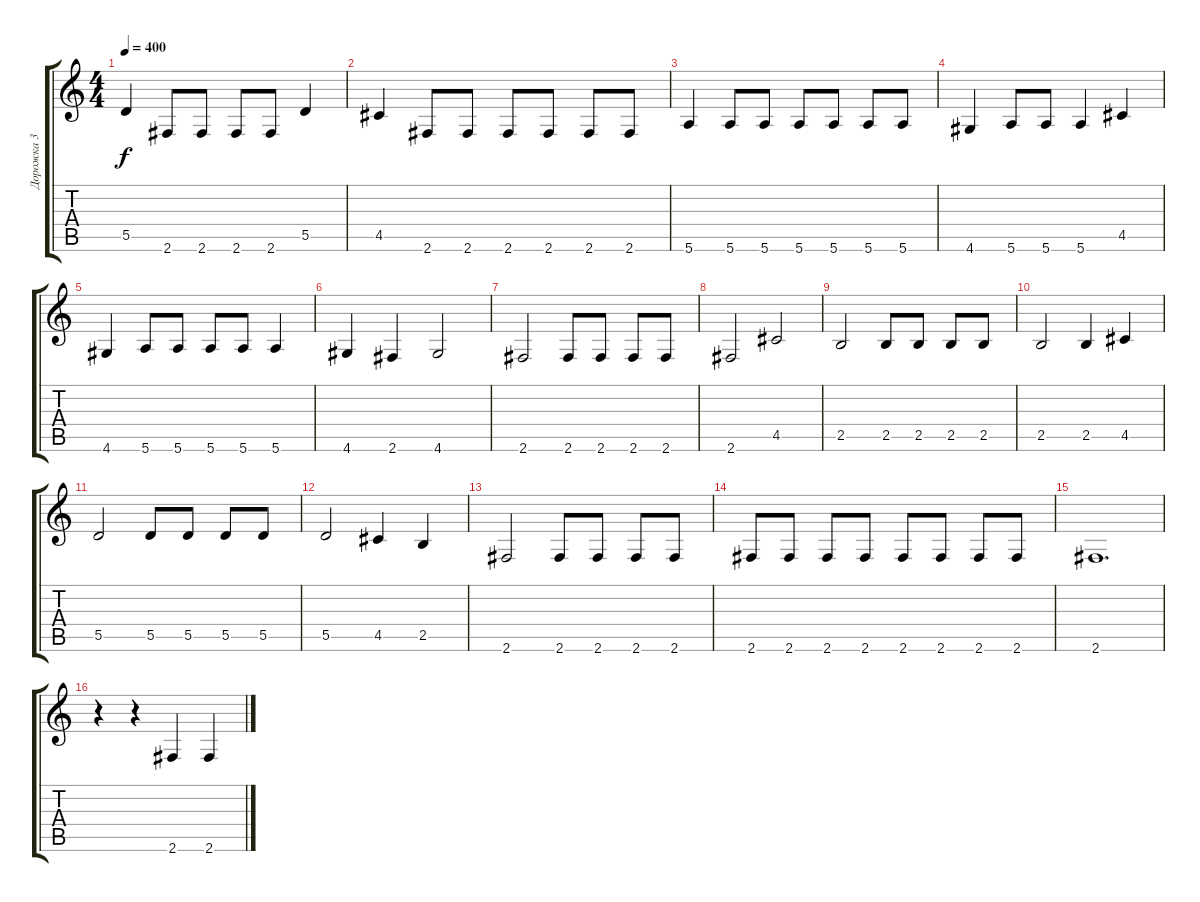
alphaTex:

\track ("Дорожка 3" "Дорожка 3") {instrument electricbassfinger}
\staff {score tabs}
\tuning (E4 B3 G3 D3 A2 E2) {hide}
\ts (4 4)
\tempo 400
\clef g2
\ks c
5.5.4{dy f} 2.6.8 2.6.8 2.6.8 2.6.8 5.5.4 |
4.5.4 2.6.8 2.6.8 2.6.8 2.6.8 2.6.8 2.6.8 |
5.6.4 5.6.8 5.6.8 5.6.8 5.6.8 5.6.8 5.6.8 |
4.6.4 5.6.8 5.6.8 5.6.4 4.5.4 |
4.6.4 5.6.8 5.6.8 5.6.8 5.6.8 5.6.4 |
4.6.4 2.6.4 4.6.2 |
2.6.2 2.6.8 2.6.8 2.6.8 2.6.8 |
2.6.2 4.5.2 |
2.5.2 2.5.8 2.5.8 2.5.8 2.5.8 |
2.5.2 2.5.4 4.5.4 |
5.5.2 5.5.8 5.5.8 5.5.8 5.5.8 |
5.5.2 4.5.4 2.5.4 |
2.6.2 2.6.8 2.6.8 2.6.8 2.6.8 |
2.6.8 2.6.8 2.6.8 2.6.8 2.6.8 2.6.8 2.6.8 2.6.8 |
2.6.1{d} |
r.4 r.4 2.6.4 2.6.4
